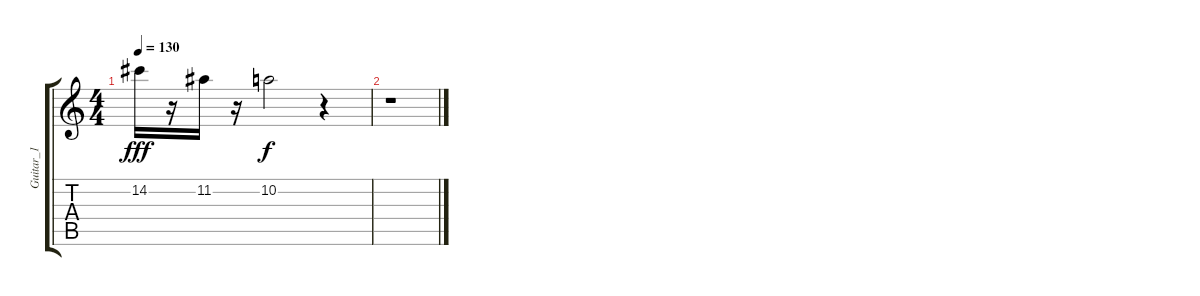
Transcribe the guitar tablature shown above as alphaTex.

\track ("Guitar_1" "Guitar_1") {instrument overdrivenguitar}
\staff {score tabs}
\tuning (E4 B3 G3 D3 A2 E2) {hide}
\ts (4 4)
\tempo 130
\clef g2
\ks c
14.2.16{dy fff} r.16 11.2.16 r.16 10.2.2{dy f} r.4 |
r.1
